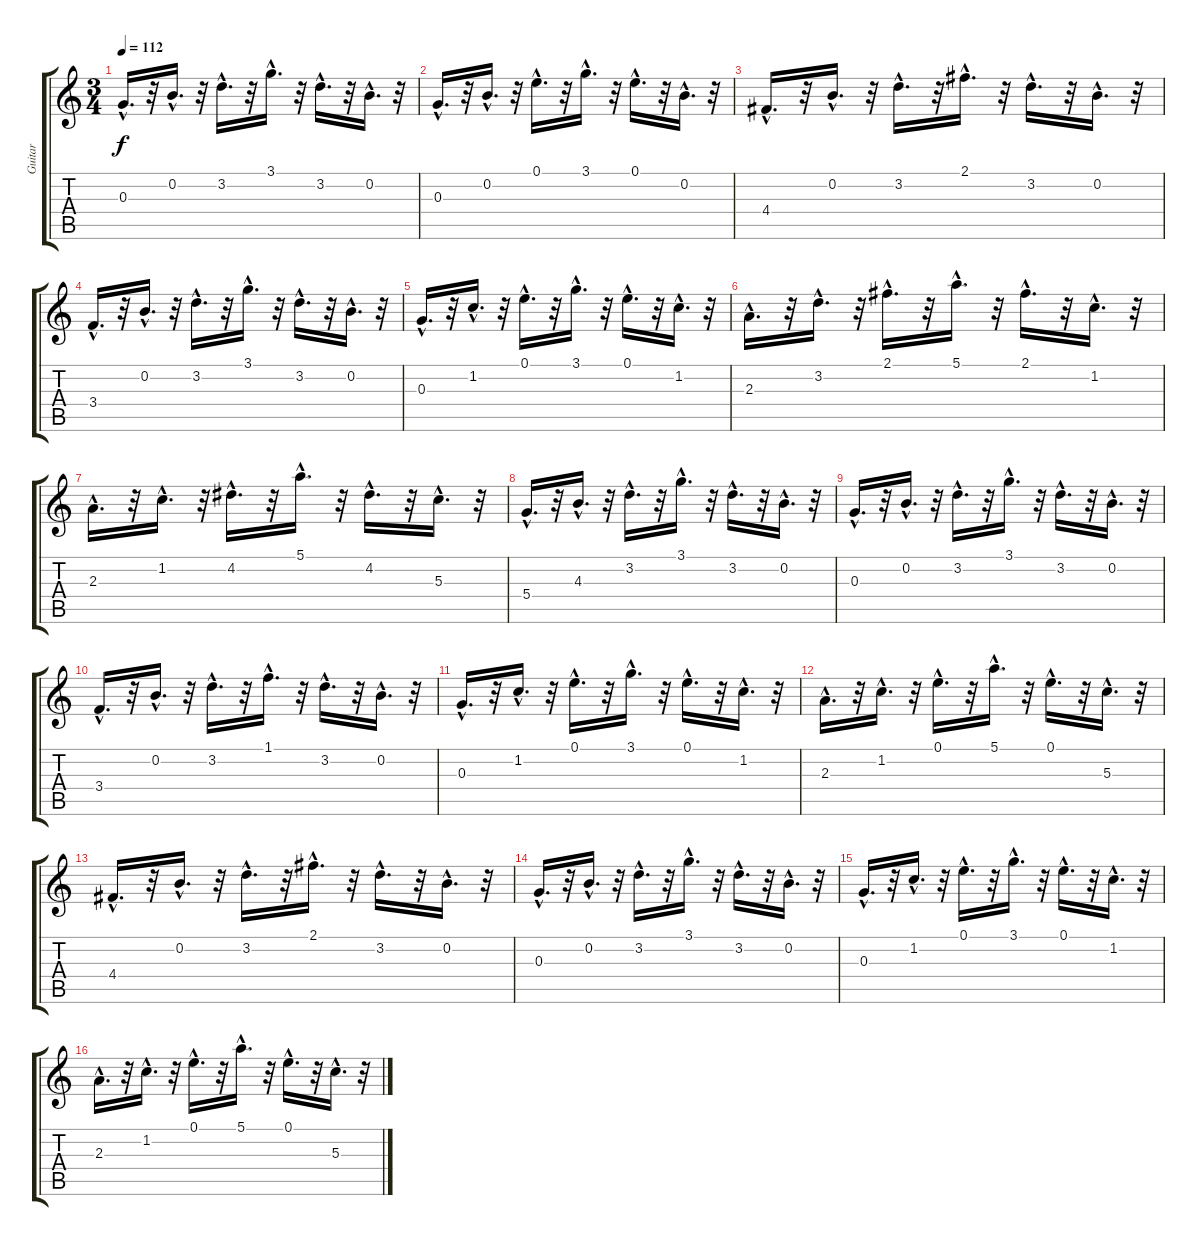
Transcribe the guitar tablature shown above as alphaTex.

\track ("Guitar" "Guitar") {instrument acousticguitarnylon}
\staff {score tabs}
\tuning (E4 B3 G3 D3 A2 E2) {hide}
\ts (3 4)
\tempo 112
\clef g2
\ks c
0.3{hac}.16{d dy f} r.32 0.2{hac}.16{d} r.32 3.2{hac}.16{d} r.32 3.1{hac}.16{d} r.32 3.2{hac}.16{d} r.32 0.2{hac}.16{d} r.32 |
0.3{hac}.16{d} r.32 0.2{hac}.16{d} r.32 0.1{hac}.16{d} r.32 3.1{hac}.16{d} r.32 0.1{hac}.16{d} r.32 0.2{hac}.16{d} r.32 |
4.4{hac}.16{d} r.32 0.2{hac}.16{d} r.32 3.2{hac}.16{d} r.32 2.1{hac}.16{d} r.32 3.2{hac}.16{d} r.32 0.2{hac}.16{d} r.32 |
3.4{hac}.16{d} r.32 0.2{hac}.16{d} r.32 3.2{hac}.16{d} r.32 3.1{hac}.16{d} r.32 3.2{hac}.16{d} r.32 0.2{hac}.16{d} r.32 |
0.3{hac}.16{d} r.32 1.2{hac}.16{d} r.32 0.1{hac}.16{d} r.32 3.1{hac}.16{d} r.32 0.1{hac}.16{d} r.32 1.2{hac}.16{d} r.32 |
2.3{hac}.16{d} r.32 3.2{hac}.16{d} r.32 2.1{hac}.16{d} r.32 5.1{hac}.16{d} r.32 2.1{hac}.16{d} r.32 1.2{hac}.16{d} r.32 |
2.3{hac}.16{d} r.32 1.2{hac}.16{d} r.32 4.2{hac}.16{d} r.32 5.1{hac}.16{d} r.32 4.2{hac}.16{d} r.32 5.3{hac}.16{d} r.32 |
5.4{hac}.16{d} r.32 4.3{hac}.16{d} r.32 3.2{hac}.16{d} r.32 3.1{hac}.16{d} r.32 3.2{hac}.16{d} r.32 0.2{hac}.16{d} r.32 |
0.3{hac}.16{d} r.32 0.2{hac}.16{d} r.32 3.2{hac}.16{d} r.32 3.1{hac}.16{d} r.32 3.2{hac}.16{d} r.32 0.2{hac}.16{d} r.32 |
3.4{hac}.16{d} r.32 0.2{hac}.16{d} r.32 3.2{hac}.16{d} r.32 1.1{hac}.16{d} r.32 3.2{hac}.16{d} r.32 0.2{hac}.16{d} r.32 |
0.3{hac}.16{d} r.32 1.2{hac}.16{d} r.32 0.1{hac}.16{d} r.32 3.1{hac}.16{d} r.32 0.1{hac}.16{d} r.32 1.2{hac}.16{d} r.32 |
2.3{hac}.16{d} r.32 1.2{hac}.16{d} r.32 0.1{hac}.16{d} r.32 5.1{hac}.16{d} r.32 0.1{hac}.16{d} r.32 5.3{hac}.16{d} r.32 |
4.4{hac}.16{d} r.32 0.2{hac}.16{d} r.32 3.2{hac}.16{d} r.32 2.1{hac}.16{d} r.32 3.2{hac}.16{d} r.32 0.2{hac}.16{d} r.32 |
0.3{hac}.16{d} r.32 0.2{hac}.16{d} r.32 3.2{hac}.16{d} r.32 3.1{hac}.16{d} r.32 3.2{hac}.16{d} r.32 0.2{hac}.16{d} r.32 |
0.3{hac}.16{d} r.32 1.2{hac}.16{d} r.32 0.1{hac}.16{d} r.32 3.1{hac}.16{d} r.32 0.1{hac}.16{d} r.32 1.2{hac}.16{d} r.32 |
2.3{hac}.16{d} r.32 1.2{hac}.16{d} r.32 0.1{hac}.16{d} r.32 5.1{hac}.16{d} r.32 0.1{hac}.16{d} r.32 5.3{hac}.16{d} r.32
